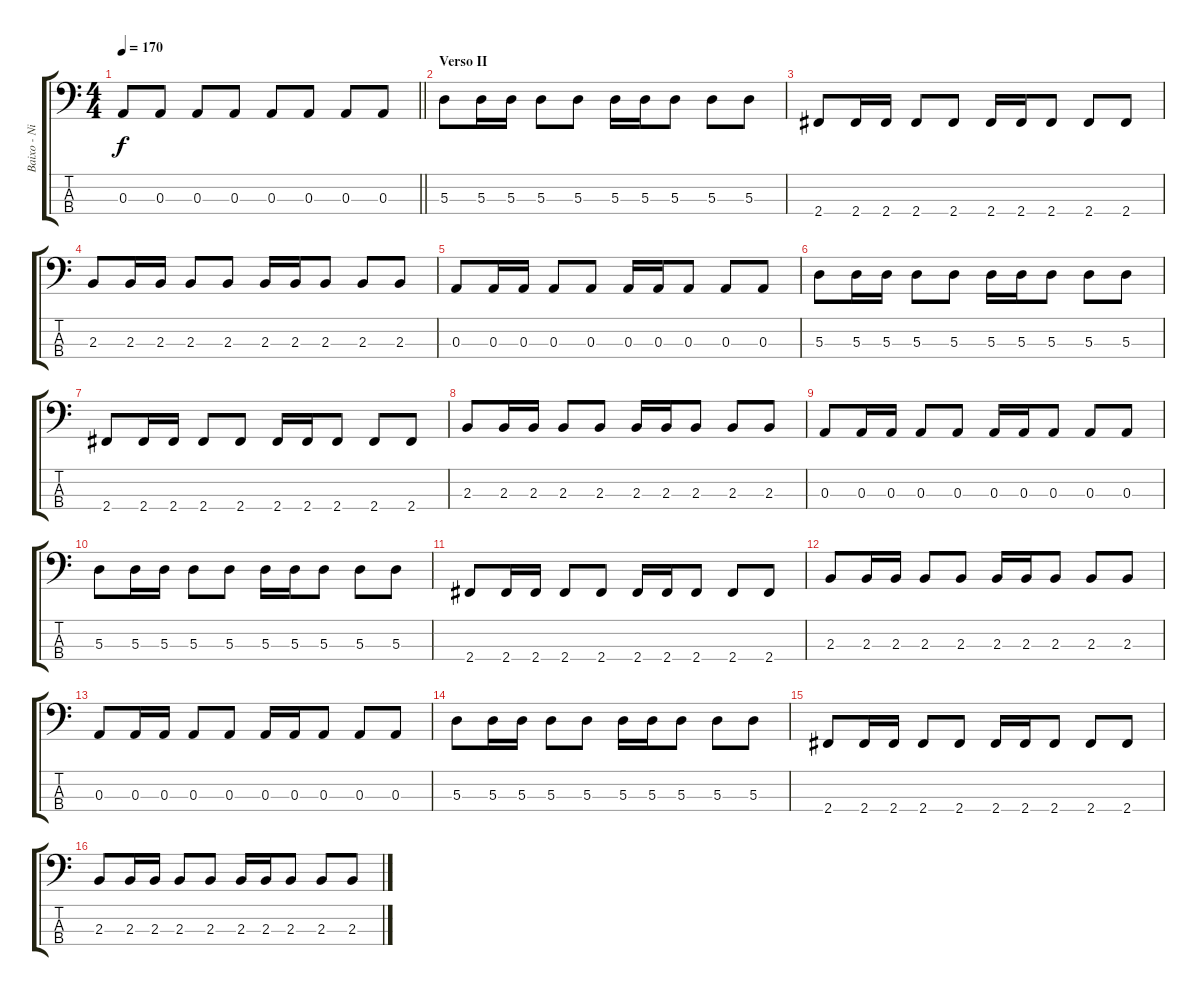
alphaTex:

\track ("Baixo - Nikola" "Baixo - Ni") {instrument electricbasspick}
\staff {score tabs}
\tuning (G2 D2 A1 E1) {hide}
\ts (4 4)
\tempo 170
\clef f4
\barLineRight lightlight
\ks c
0.3.8{dy f} 0.3.8 0.3.8 0.3.8 0.3.8 0.3.8 0.3.8 0.3.8 |
\section ("" "Verso II")
5.3.8 5.3.16 5.3.16 5.3.8 5.3.8 5.3.16 5.3.16 5.3.8 5.3.8 5.3.8 |
2.4.8 2.4.16 2.4.16 2.4.8 2.4.8 2.4.16 2.4.16 2.4.8 2.4.8 2.4.8 |
2.3.8 2.3.16 2.3.16 2.3.8 2.3.8 2.3.16 2.3.16 2.3.8 2.3.8 2.3.8 |
0.3.8 0.3.16 0.3.16 0.3.8 0.3.8 0.3.16 0.3.16 0.3.8 0.3.8 0.3.8 |
5.3.8 5.3.16 5.3.16 5.3.8 5.3.8 5.3.16 5.3.16 5.3.8 5.3.8 5.3.8 |
2.4.8 2.4.16 2.4.16 2.4.8 2.4.8 2.4.16 2.4.16 2.4.8 2.4.8 2.4.8 |
2.3.8 2.3.16 2.3.16 2.3.8 2.3.8 2.3.16 2.3.16 2.3.8 2.3.8 2.3.8 |
0.3.8 0.3.16 0.3.16 0.3.8 0.3.8 0.3.16 0.3.16 0.3.8 0.3.8 0.3.8 |
5.3.8 5.3.16 5.3.16 5.3.8 5.3.8 5.3.16 5.3.16 5.3.8 5.3.8 5.3.8 |
2.4.8 2.4.16 2.4.16 2.4.8 2.4.8 2.4.16 2.4.16 2.4.8 2.4.8 2.4.8 |
2.3.8 2.3.16 2.3.16 2.3.8 2.3.8 2.3.16 2.3.16 2.3.8 2.3.8 2.3.8 |
0.3.8 0.3.16 0.3.16 0.3.8 0.3.8 0.3.16 0.3.16 0.3.8 0.3.8 0.3.8 |
5.3.8 5.3.16 5.3.16 5.3.8 5.3.8 5.3.16 5.3.16 5.3.8 5.3.8 5.3.8 |
2.4.8 2.4.16 2.4.16 2.4.8 2.4.8 2.4.16 2.4.16 2.4.8 2.4.8 2.4.8 |
2.3.8 2.3.16 2.3.16 2.3.8 2.3.8 2.3.16 2.3.16 2.3.8 2.3.8 2.3.8
